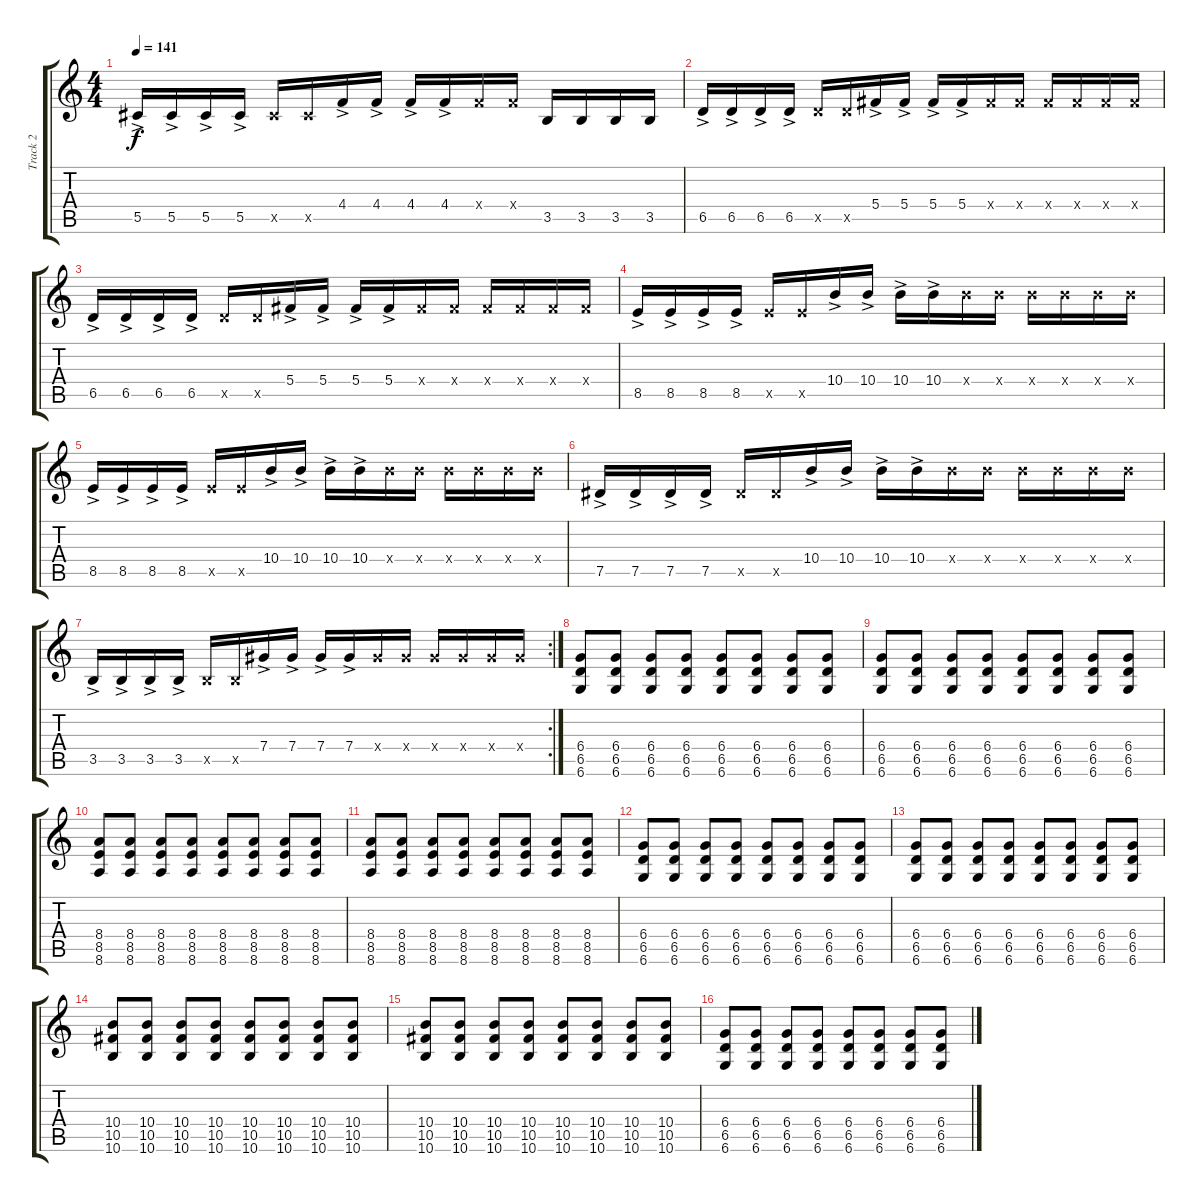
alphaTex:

\track ("Track 2" "Track 2") {instrument distortionguitar}
\staff {score tabs}
\tuning (Eb4 Bb3 Gb3 Db3 Ab2 Db2) {hide}
\ts (4 4)
\tempo 141
\clef g2
\ks c
5.5{ac}.16{dy f} 5.5{ac}.16 5.5{ac}.16 5.5{ac}.16 5.5{x}.16 5.5{x}.16 4.4{ac}.16 4.4{ac}.16 4.4{ac}.16 4.4{ac}.16 4.4{x}.16 4.4{x}.16 3.5.16 3.5.16 3.5.16 3.5.16 |
6.5{ac}.16 6.5{ac}.16 6.5{ac}.16 6.5{ac}.16 6.5{x}.16 6.5{x}.16 5.4{ac}.16 5.4{ac}.16 5.4{ac}.16 5.4{ac}.16 5.4{x}.16 5.4{x}.16 5.4{x}.16 5.4{x}.16 5.4{x}.16 5.4{x}.16 |
6.5{ac}.16 6.5{ac}.16 6.5{ac}.16 6.5{ac}.16 6.5{x}.16 6.5{x}.16 5.4{ac}.16 5.4{ac}.16 5.4{ac}.16 5.4{ac}.16 5.4{x}.16 5.4{x}.16 5.4{x}.16 5.4{x}.16 5.4{x}.16 5.4{x}.16 |
8.5{ac}.16 8.5{ac}.16 8.5{ac}.16 8.5{ac}.16 8.5{x}.16 8.5{x}.16 10.4{ac}.16 10.4{ac}.16 10.4{ac}.16 10.4{ac}.16 10.4{x}.16 10.4{x}.16 10.4{x}.16 10.4{x}.16 10.4{x}.16 10.4{x}.16 |
8.5{ac}.16 8.5{ac}.16 8.5{ac}.16 8.5{ac}.16 8.5{x}.16 8.5{x}.16 10.4{ac}.16 10.4{ac}.16 10.4{ac}.16 10.4{ac}.16 10.4{x}.16 10.4{x}.16 10.4{x}.16 10.4{x}.16 10.4{x}.16 10.4{x}.16 |
7.5{ac}.16 7.5{ac}.16 7.5{ac}.16 7.5{ac}.16 7.5{x}.16 7.5{x}.16 10.4{ac}.16 10.4{ac}.16 10.4{ac}.16 10.4{ac}.16 10.4{x}.16 10.4{x}.16 10.4{x}.16 10.4{x}.16 10.4{x}.16 10.4{x}.16 |
\rc 2
3.5{ac}.16 3.5{ac}.16 3.5{ac}.16 3.5{ac}.16 3.5{x}.16 3.5{x}.16 7.4{ac}.16 7.4{ac}.16 7.4{ac}.16 7.4{ac}.16 7.4{x}.16 7.4{x}.16 7.4{x}.16 7.4{x}.16 7.4{x}.16 7.4{x}.16 |
(6.4 6.5 6.6).8 (6.4 6.5 6.6).8 (6.4 6.5 6.6).8 (6.4 6.5 6.6).8 (6.4 6.5 6.6).8 (6.4 6.5 6.6).8 (6.4 6.5 6.6).8 (6.4 6.5 6.6).8 |
(6.4 6.5 6.6).8 (6.4 6.5 6.6).8 (6.4 6.5 6.6).8 (6.4 6.5 6.6).8 (6.4 6.5 6.6).8 (6.4 6.5 6.6).8 (6.4 6.5 6.6).8 (6.4 6.5 6.6).8 |
(8.4 8.5 8.6).8 (8.4 8.5 8.6).8 (8.4 8.5 8.6).8 (8.4 8.5 8.6).8 (8.4 8.5 8.6).8 (8.4 8.5 8.6).8 (8.4 8.5 8.6).8 (8.4 8.5 8.6).8 |
(8.4 8.5 8.6).8 (8.4 8.5 8.6).8 (8.4 8.5 8.6).8 (8.4 8.5 8.6).8 (8.4 8.5 8.6).8 (8.4 8.5 8.6).8 (8.4 8.5 8.6).8 (8.4 8.5 8.6).8 |
(6.4 6.5 6.6).8 (6.4 6.5 6.6).8 (6.4 6.5 6.6).8 (6.4 6.5 6.6).8 (6.4 6.5 6.6).8 (6.4 6.5 6.6).8 (6.4 6.5 6.6).8 (6.4 6.5 6.6).8 |
(6.4 6.5 6.6).8 (6.4 6.5 6.6).8 (6.4 6.5 6.6).8 (6.4 6.5 6.6).8 (6.4 6.5 6.6).8 (6.4 6.5 6.6).8 (6.4 6.5 6.6).8 (6.4 6.5 6.6).8 |
(10.4 10.5 10.6).8 (10.4 10.5 10.6).8 (10.4 10.5 10.6).8 (10.4 10.5 10.6).8 (10.4 10.5 10.6).8 (10.4 10.5 10.6).8 (10.4 10.5 10.6).8 (10.4 10.5 10.6).8 |
(10.4 10.5 10.6).8 (10.4 10.5 10.6).8 (10.4 10.5 10.6).8 (10.4 10.5 10.6).8 (10.4 10.5 10.6).8 (10.4 10.5 10.6).8 (10.4 10.5 10.6).8 (10.4 10.5 10.6).8 |
(6.4 6.5 6.6).8 (6.4 6.5 6.6).8 (6.4 6.5 6.6).8 (6.4 6.5 6.6).8 (6.4 6.5 6.6).8 (6.4 6.5 6.6).8 (6.4 6.5 6.6).8 (6.4 6.5 6.6).8
